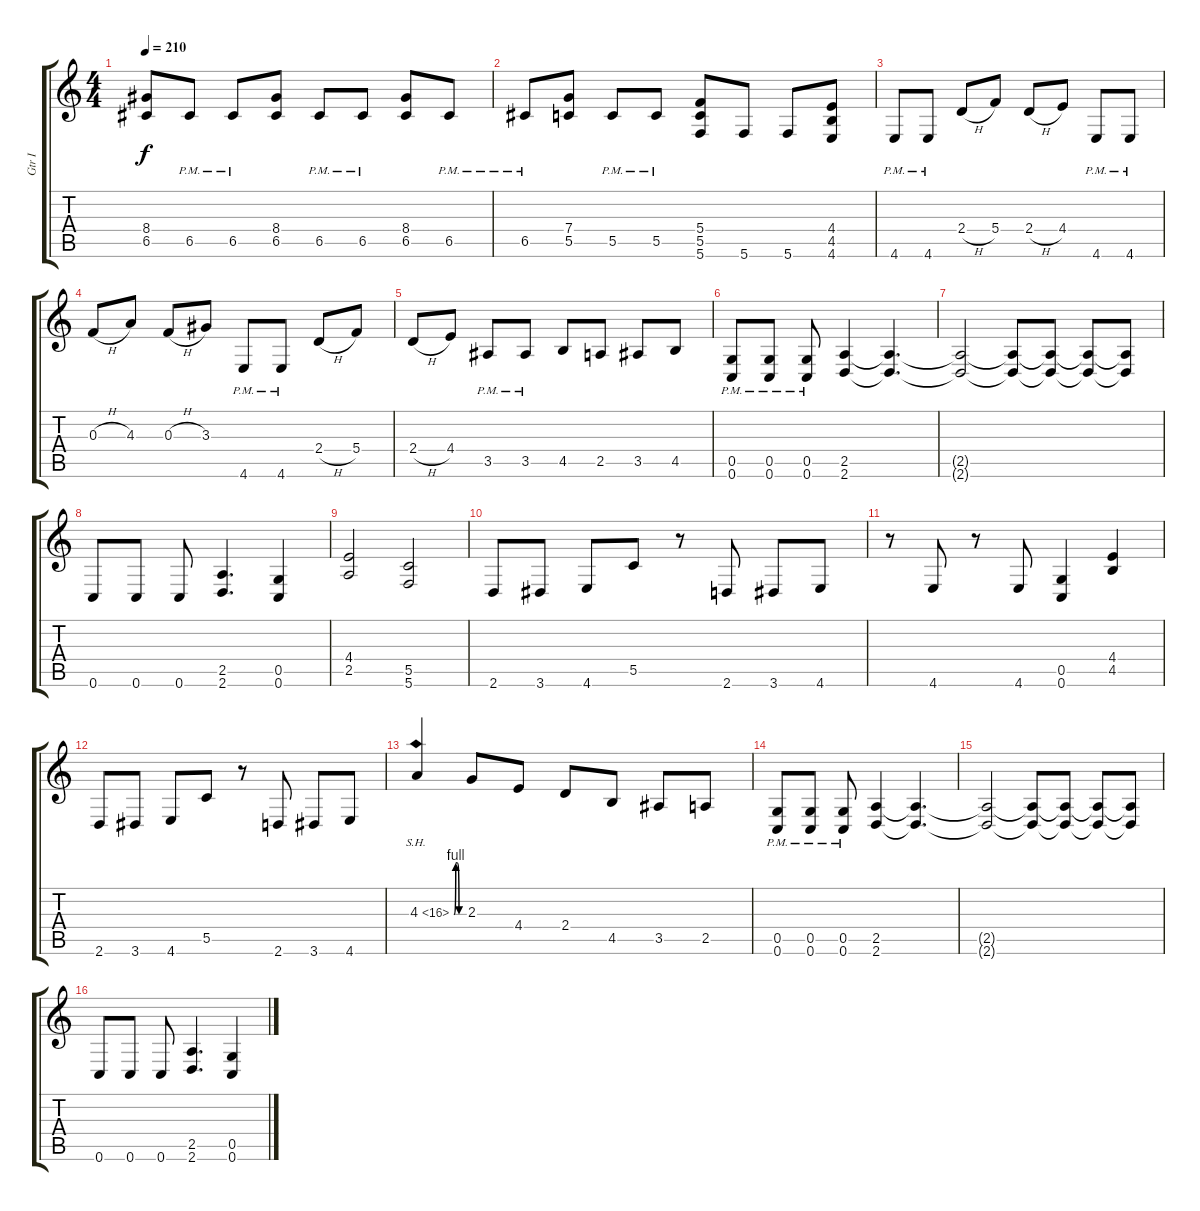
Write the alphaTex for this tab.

\track ("Gtr I" "Gtr I") {instrument distortionguitar}
\staff {score tabs}
\tuning (D4 A3 F3 C3 G2 C2) {hide}
\ts (4 4)
\tempo 210
\clef g2
\ks c
(8.4 6.5).8{dy f} 6.5{pm}.8 6.5{pm}.8 (8.4 6.5).8 6.5{pm}.8 6.5{pm}.8 (8.4 6.5).8 6.5{pm}.8 |
6.5{pm}.8 (7.4 5.5).8 5.5{pm}.8 5.5{pm}.8 (5.4 5.5 5.6).8 5.6.8 5.6.8 (4.4 4.5 4.6).8 |
4.6{pm}.8 4.6{pm}.8 2.4{h}.8 5.4.8 2.4{h}.8 4.4.8 4.6{pm}.8 4.6{pm}.8 |
0.3{h}.8 4.3.8 0.3{h}.8 3.3.8 4.6{pm}.8 4.6{pm}.8 2.4{h}.8 5.4.8 |
2.4{h}.8 4.4.8 3.5{pm}.8 3.5{pm}.8 4.5.8 2.5.8 3.5.8 4.5.8 |
(0.5{pm} 0.6{pm}).8 (0.5{pm} 0.6{pm}).8 (0.5{pm} 0.6{pm}).8 (2.5 2.6).4 (2.5{t} 2.6{t}).4{d} |
(2.5{t} 2.6{t}).2 (2.5{t} 2.6{t}).8 (2.5{t} 2.6{t}).8 (2.5{t} 2.6{t}).8 (2.5{t} 2.6{t}).8 |
0.6.8 0.6.8 0.6.8 (2.5 2.6).4{d} (0.5 0.6).4 |
(4.4 2.5).2 (5.5 5.6).2 |
2.6.8 3.6.8 4.6.8 5.5.8 r.8 2.6.8 3.6.8 4.6.8 |
r.8 4.6.8 r.8 4.6.8 (0.5 0.6).4 (4.4 4.5).4 |
2.6.8 3.6.8 4.6.8 5.5.8 r.8 2.6.8 3.6.8 4.6.8 |
4.3{be (custom 0 0 10 4 20 4 30 0 60 0) sh 12}.4 2.3.8 4.4.8 2.4.8 4.5.8 3.5.8 2.5.8 |
(0.5{pm} 0.6{pm}).8 (0.5{pm} 0.6{pm}).8 (0.5{pm} 0.6{pm}).8 (2.5 2.6).4 (2.5{t} 2.6{t}).4{d} |
(2.5{t} 2.6{t}).2 (2.5{t} 2.6{t}).8 (2.5{t} 2.6{t}).8 (2.5{t} 2.6{t}).8 (2.5{t} 2.6{t}).8 |
0.6.8 0.6.8 0.6.8 (2.5 2.6).4{d} (0.5 0.6).4
